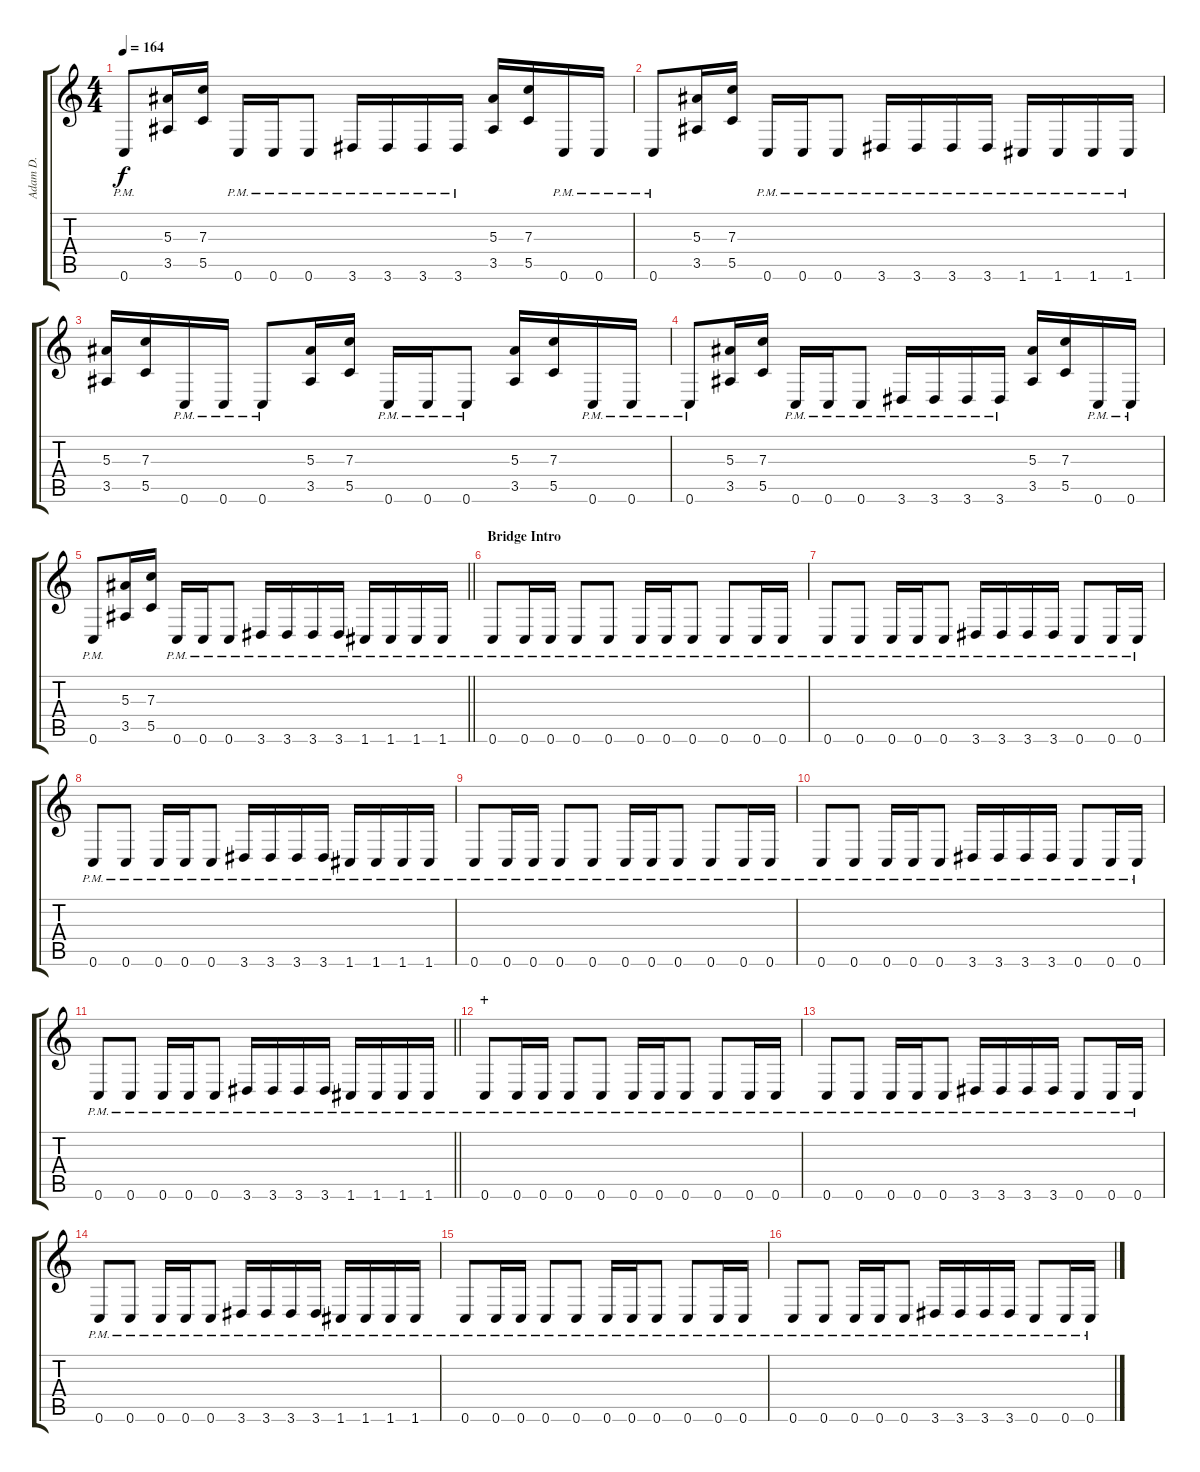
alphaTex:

\track ("Adam D." "Adam D.") {instrument distortionguitar}
\staff {score tabs}
\tuning (D4 A3 F3 C3 G2 C2) {hide}
\ts (4 4)
\tempo 164
\clef g2
\ks c
0.6{pm}.8{dy f} (5.3 3.5).16 (7.3 5.5).16 0.6{pm}.16 0.6{pm}.16 0.6{pm}.8 3.6{pm}.16 3.6{pm}.16 3.6{pm}.16 3.6{pm}.16 (5.3 3.5).16 (7.3 5.5).16 0.6{pm}.16 0.6{pm}.16 |
0.6{pm}.8 (5.3 3.5).16 (7.3 5.5).16 0.6{pm}.16 0.6{pm}.16 0.6{pm}.8 3.6{pm}.16 3.6{pm}.16 3.6{pm}.16 3.6{pm}.16 1.6{pm}.16 1.6{pm}.16 1.6{pm}.16 1.6{pm}.16 |
(5.3 3.5).16 (7.3 5.5).16 0.6{pm}.16 0.6{pm}.16 0.6{pm}.8 (5.3 3.5).16 (7.3 5.5).16 0.6{pm}.16 0.6{pm}.16 0.6{pm}.8 (5.3 3.5).16 (7.3 5.5).16 0.6{pm}.16 0.6{pm}.16 |
0.6{pm}.8 (5.3 3.5).16 (7.3 5.5).16 0.6{pm}.16 0.6{pm}.16 0.6{pm}.8 3.6{pm}.16 3.6{pm}.16 3.6{pm}.16 3.6{pm}.16 (5.3 3.5).16 (7.3 5.5).16 0.6{pm}.16 0.6{pm}.16 |
\barLineRight lightlight
0.6{pm}.8 (5.3 3.5).16 (7.3 5.5).16 0.6{pm}.16 0.6{pm}.16 0.6{pm}.8 3.6{pm}.16 3.6{pm}.16 3.6{pm}.16 3.6{pm}.16 1.6{pm}.16 1.6{pm}.16 1.6{pm}.16 1.6{pm}.16 |
\section ("" "Bridge Intro")
0.6{pm}.8 0.6{pm}.16 0.6{pm}.16 0.6{pm}.8 0.6{pm}.8 0.6{pm}.16 0.6{pm}.16 0.6{pm}.8 0.6{pm}.8 0.6{pm}.16 0.6{pm}.16 |
0.6{pm}.8 0.6{pm}.8 0.6{pm}.16 0.6{pm}.16 0.6{pm}.8 3.6{pm}.16 3.6{pm}.16 3.6{pm}.16 3.6{pm}.16 0.6{pm}.8 0.6{pm}.16 0.6{pm}.16 |
0.6{pm}.8 0.6{pm}.8 0.6{pm}.16 0.6{pm}.16 0.6{pm}.8 3.6{pm}.16 3.6{pm}.16 3.6{pm}.16 3.6{pm}.16 1.6{pm}.16 1.6{pm}.16 1.6{pm}.16 1.6{pm}.16 |
0.6{pm}.8 0.6{pm}.16 0.6{pm}.16 0.6{pm}.8 0.6{pm}.8 0.6{pm}.16 0.6{pm}.16 0.6{pm}.8 0.6{pm}.8 0.6{pm}.16 0.6{pm}.16 |
0.6{pm}.8 0.6{pm}.8 0.6{pm}.16 0.6{pm}.16 0.6{pm}.8 3.6{pm}.16 3.6{pm}.16 3.6{pm}.16 3.6{pm}.16 0.6{pm}.8 0.6{pm}.16 0.6{pm}.16 |
\barLineRight lightlight
0.6{pm}.8 0.6{pm}.8 0.6{pm}.16 0.6{pm}.16 0.6{pm}.8 3.6{pm}.16 3.6{pm}.16 3.6{pm}.16 3.6{pm}.16 1.6{pm}.16 1.6{pm}.16 1.6{pm}.16 1.6{pm}.16 |
\section ("" "+")
0.6{pm}.8 0.6{pm}.16 0.6{pm}.16 0.6{pm}.8 0.6{pm}.8 0.6{pm}.16 0.6{pm}.16 0.6{pm}.8 0.6{pm}.8 0.6{pm}.16 0.6{pm}.16 |
0.6{pm}.8 0.6{pm}.8 0.6{pm}.16 0.6{pm}.16 0.6{pm}.8 3.6{pm}.16 3.6{pm}.16 3.6{pm}.16 3.6{pm}.16 0.6{pm}.8 0.6{pm}.16 0.6{pm}.16 |
0.6{pm}.8 0.6{pm}.8 0.6{pm}.16 0.6{pm}.16 0.6{pm}.8 3.6{pm}.16 3.6{pm}.16 3.6{pm}.16 3.6{pm}.16 1.6{pm}.16 1.6{pm}.16 1.6{pm}.16 1.6{pm}.16 |
0.6{pm}.8 0.6{pm}.16 0.6{pm}.16 0.6{pm}.8 0.6{pm}.8 0.6{pm}.16 0.6{pm}.16 0.6{pm}.8 0.6{pm}.8 0.6{pm}.16 0.6{pm}.16 |
0.6{pm}.8 0.6{pm}.8 0.6{pm}.16 0.6{pm}.16 0.6{pm}.8 3.6{pm}.16 3.6{pm}.16 3.6{pm}.16 3.6{pm}.16 0.6{pm}.8 0.6{pm}.16 0.6{pm}.16
